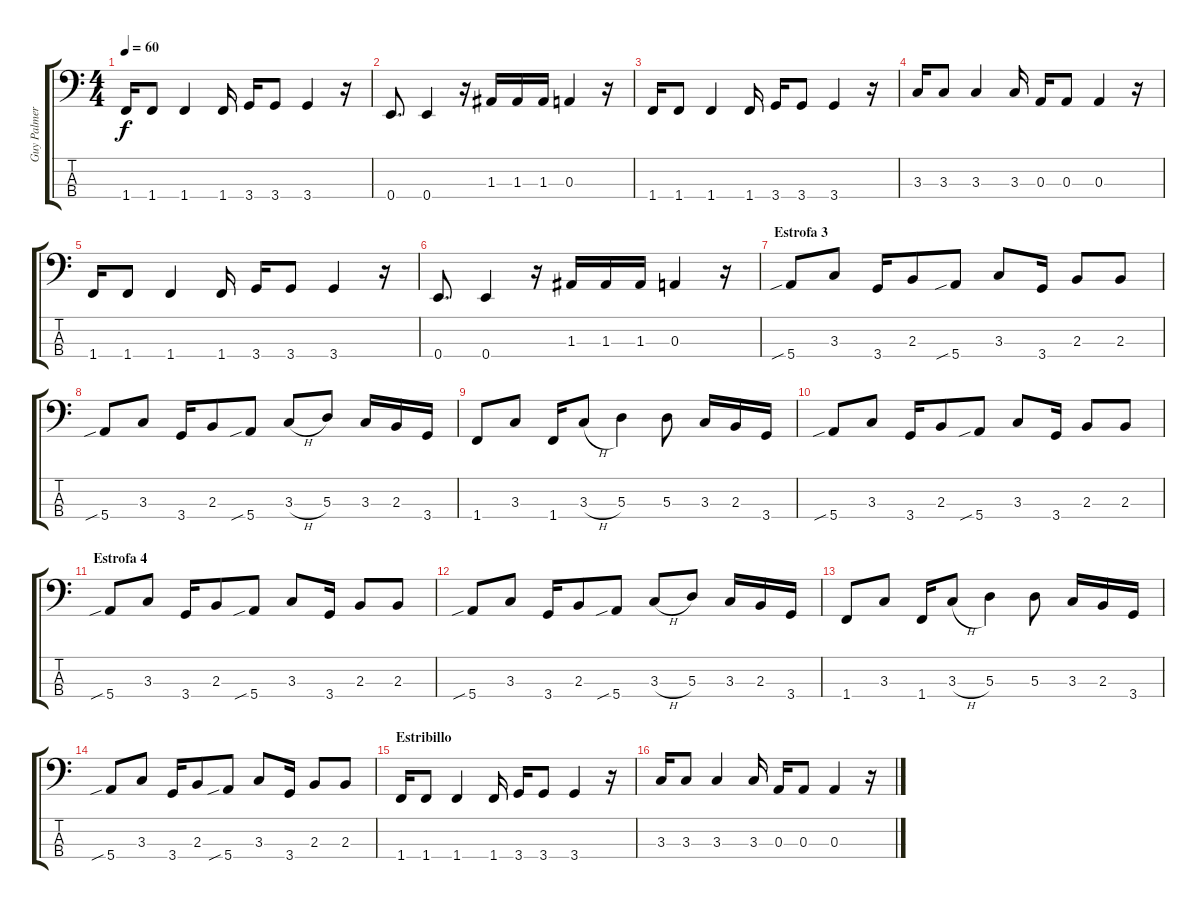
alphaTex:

\track ("Guy Palmer" "Guy Palmer") {instrument electricbassfinger}
\staff {score tabs}
\tuning (G2 D2 A1 E1) {hide}
\ts (4 4)
\tempo 60
\clef f4
\ks c
1.4.16{dy f} 1.4.8 1.4.4 1.4.16 3.4.16 3.4.8 3.4.4 r.16 |
0.4.8{d} 0.4.4 r.16 1.3.16 1.3.16 1.3.16 0.3.4 r.16 |
1.4.16 1.4.8 1.4.4 1.4.16 3.4.16 3.4.8 3.4.4 r.16 |
3.3.16 3.3.8 3.3.4 3.3.16 0.3.16 0.3.8 0.3.4 r.16 |
1.4.16 1.4.8 1.4.4 1.4.16 3.4.16 3.4.8 3.4.4 r.16 |
0.4.8{d} 0.4.4 r.16 1.3.16 1.3.16 1.3.16 0.3.4 r.16 |
\section ("" "Estrofa 3")
5.4{sib}.8 3.3.8 3.4.16 2.3.8 5.4{sib}.8 3.3.8 3.4.16 2.3.8 2.3.8 |
5.4{sib}.8 3.3.8 3.4.16 2.3.8 5.4{sib}.8 3.3{h}.8 5.3.8 3.3.16 2.3.16 3.4.16 |
1.4.8 3.3.8 1.4.16 3.3{h}.8 5.3.4 5.3.8 3.3.16 2.3.16 3.4.16 |
5.4{sib}.8 3.3.8 3.4.16 2.3.8 5.4{sib}.8 3.3.8 3.4.16 2.3.8 2.3.8 |
\section ("" "Estrofa 4")
5.4{sib}.8 3.3.8 3.4.16 2.3.8 5.4{sib}.8 3.3.8 3.4.16 2.3.8 2.3.8 |
5.4{sib}.8 3.3.8 3.4.16 2.3.8 5.4{sib}.8 3.3{h}.8 5.3.8 3.3.16 2.3.16 3.4.16 |
1.4.8 3.3.8 1.4.16 3.3{h}.8 5.3.4 5.3.8 3.3.16 2.3.16 3.4.16 |
5.4{sib}.8 3.3.8 3.4.16 2.3.8 5.4{sib}.8 3.3.8 3.4.16 2.3.8 2.3.8 |
\section ("" "Estribillo")
1.4.16 1.4.8 1.4.4 1.4.16 3.4.16 3.4.8 3.4.4 r.16 |
3.3.16 3.3.8 3.3.4 3.3.16 0.3.16 0.3.8 0.3.4 r.16
